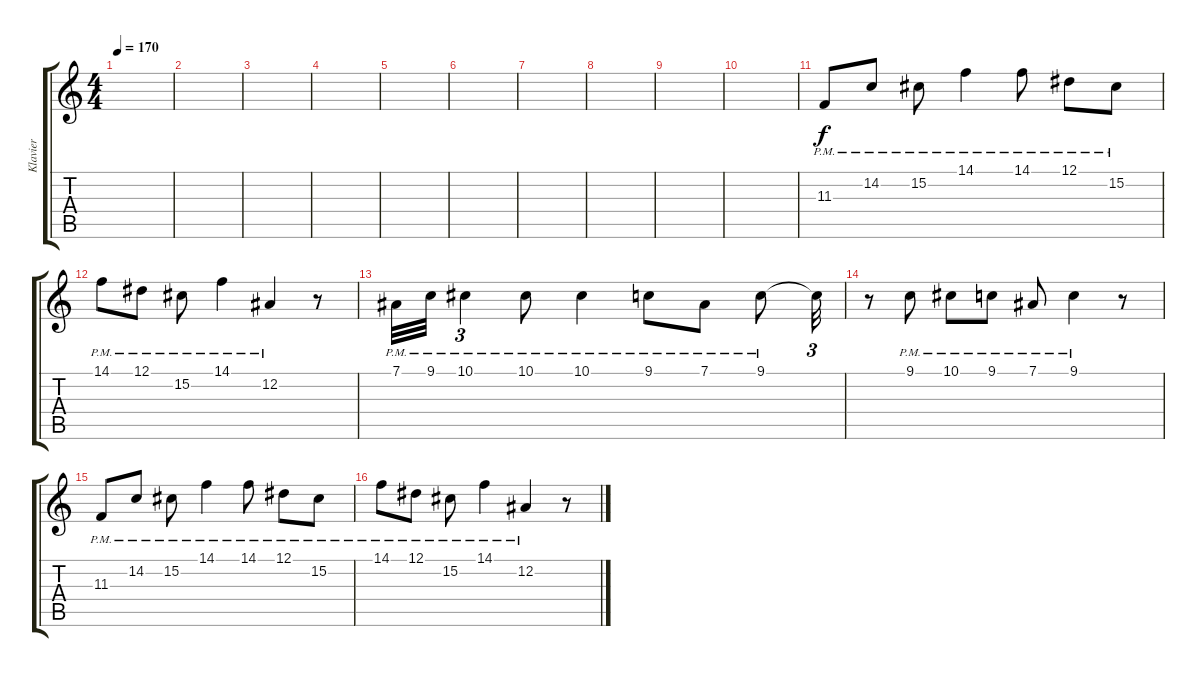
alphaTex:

\track ("Klavier" "Klavier") {instrument brightacousticpiano}
\staff {score tabs}
\tuning (Eb4 Bb3 Gb3 Db3 Ab2 Eb2) {hide}
\ts (4 4)
\tempo 170
\clef g2
\ks c
|
|
|
|
|
|
|
|
|
|
11.3{pm}.8 14.2{pm}.8 15.2{pm}.8 14.1{pm}.4 14.1{pm}.8 12.1{pm}.8 15.2{pm}.8 |
14.1{pm}.8 12.1{pm}.8 15.2{pm}.8 14.1{pm}.4 12.2{pm}.4 r.8 |
7.1{pm}.32 9.1{pm}.32 10.1{pm}.4{tu (3 2)} 10.1{pm}.8 10.1{pm}.4 9.1{pm}.8 7.1{pm}.8 9.1{pm}.8 9.1{t}.32{tu (3 2)} |
r.8 9.1{pm}.8 10.1{pm}.8 9.1{pm}.8 7.1{pm}.8 9.1{pm}.4 r.8 |
11.3{pm}.8 14.2{pm}.8 15.2{pm}.8 14.1{pm}.4 14.1{pm}.8 12.1{pm}.8 15.2{pm}.8 |
14.1{pm}.8 12.1{pm}.8 15.2{pm}.8 14.1{pm}.4 12.2{pm}.4 r.8
